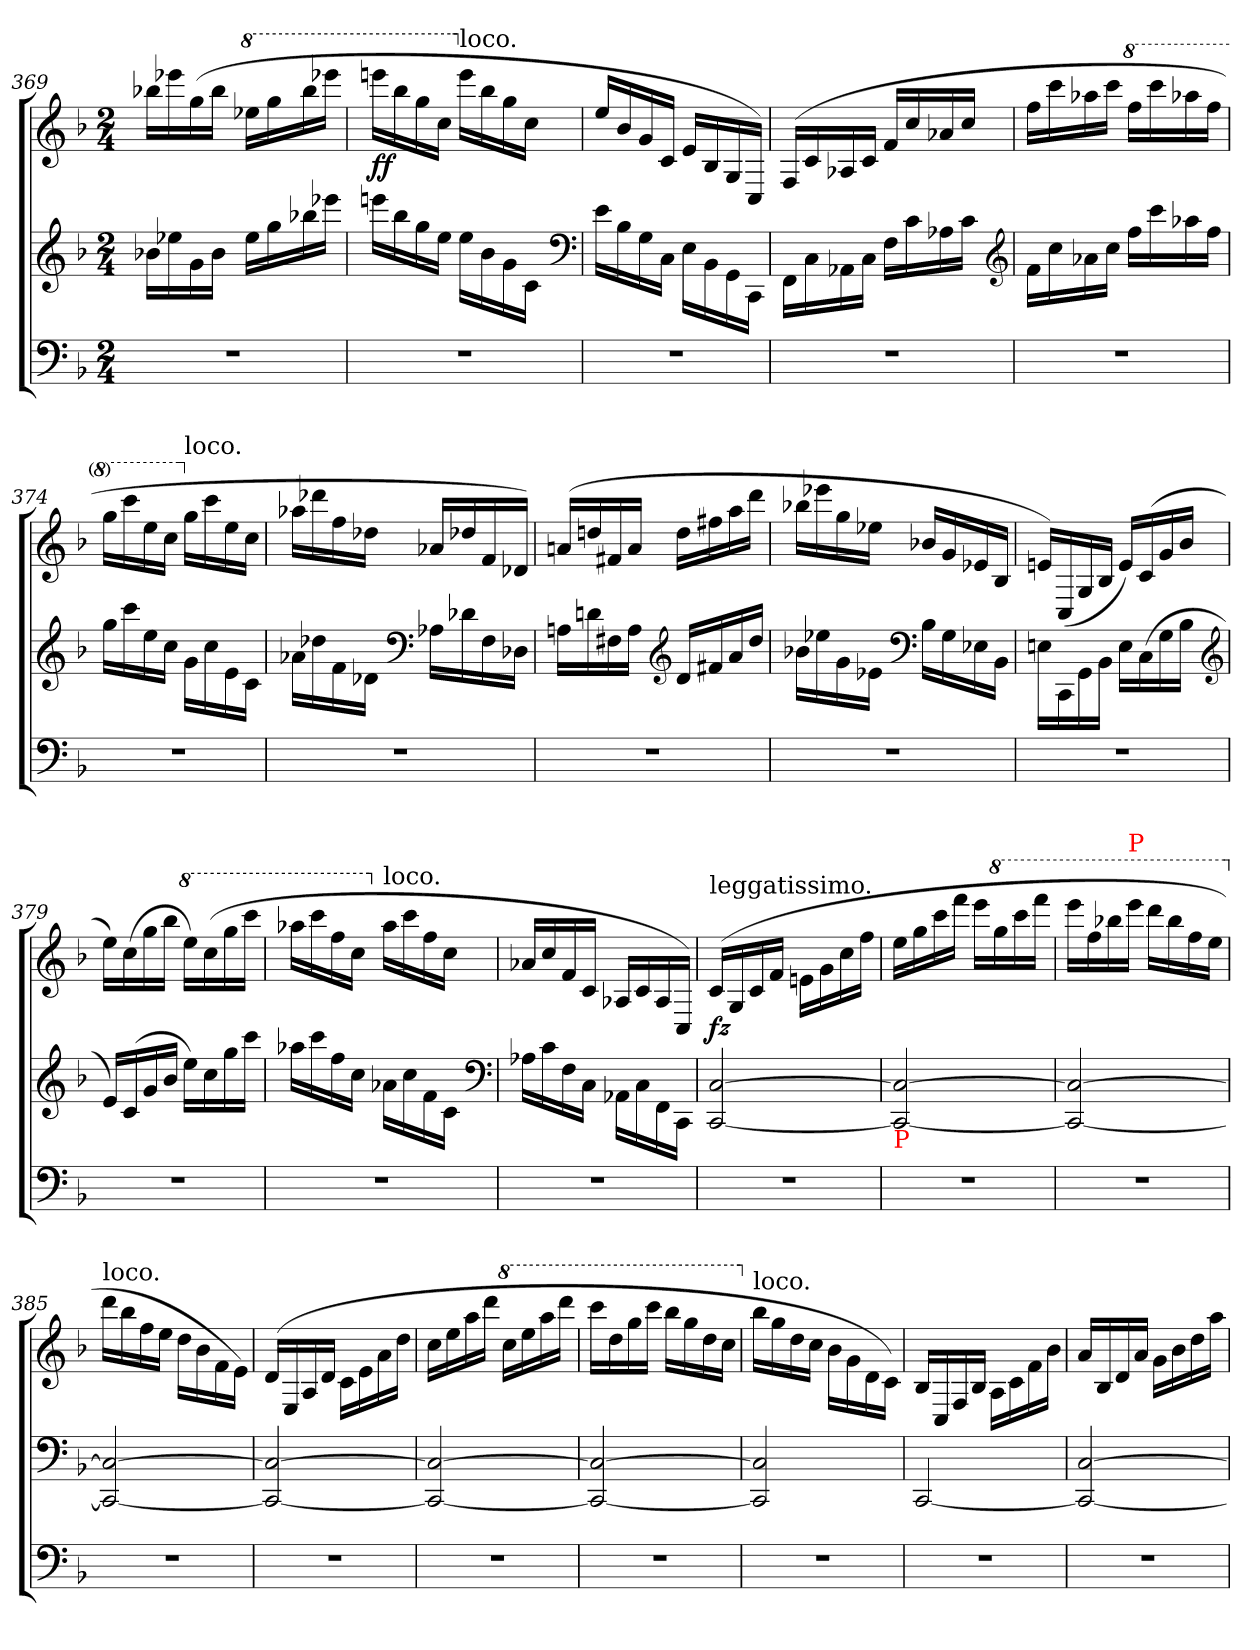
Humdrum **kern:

**kern	**kern	**kern	**dynam
*part2	*part1	*part1	*part1
*staff3	*staff2	*staff1	*staff1/2
*clefF4	*clefG2	*clefG2	*
*k[b-]	*k[b-]	*k[b-]	*
*F:	*F:	*F:	*
*M2/4	*M2/4	*M2/4	*
=369	=369	=369	=369
2r	16b-XLL	16bb-XLL	.
.	16ee-X	16eee-X	.
.	16g	(>16gg	.
.	16b-JJ	16bb-JJ	.
*	*	*8va	*
.	16ee-LL	16eee-XLL	.
.	16gg	16ggg	.
.	16bb-X	16bbb-	.
.	16eee-XJJ	16eeee-XJJ	.
=370	=370	=370	=370
2r	16eeenLL	16eeeenLL	ff
.	16bb-	16bbb-	.
.	16gg	16ggg	.
.	16eeJJ	16cccJJ	.
*	*	*X8va	*
!	!	!LO:TX:a:t=loco.	!
.	16ee\LL	16eeeLL	.
.	16b-\	16bb-	.
.	16g\	16gg	.
.	16c\JJ	16ccJJ	.
*	*clefF4	*	*
=371	=371	=371	=371
2r	16eLL	16eeLL	.
.	16B-	16b-	.
.	16G	16g	.
.	16CJJ	16cJJ	.
.	16E\LL	16eLL	.
.	16BB-\	16B-	.
.	16GG\	16G/	.
.	16CC\JJ	16C/JJ)	.
=372	=372	=372	=372
2r	16FF\LL	(>16F/LL	.
.	16C\	16c/	.
.	16AA-X\	16A-X	.
.	16C\JJ	16c/JJ	.
.	16FLL	16fLL	.
.	16c	16cc	.
.	16A-X	16a-X	.
.	16cJJ	16ccJJ	.
*	*clefG2	*	*
=373	=373	=373	=373
2r	16f\LL	16ffLL	.
.	16cc\	16ccc	.
.	16a-X\	16aa-X	.
.	16cc\JJ	16cccJJ	.
*	*	*8va	*
.	16ffLL	16fffLL	.
.	16ccc	16cccc	.
.	16aa-X	16aaa-X	.
.	16ffJJ	16fffJJ	.
=374	=374	=374	=374
2r	16ggLL	16gggLL	.
.	16ccc	16cccc	.
.	16ee	16eee	.
.	16ccJJ	16cccJJ	.
*	*	*X8va	*
!	!	!LO:TX:a:t=loco.	!
.	16g\LL	16ggLL	.
.	16cc\	16ccc	.
.	16e\	16ee	.
.	16c\JJ	16ccJJ	.
=375	=375	=375	=375
2r	16a-X\LL	16aa-XLL	.
.	16dd-X\	16ddd-X	.
.	16f\	16ff	.
.	16d-X\JJ	16dd-XJJ	.
*	*clefF4	*	*
.	16A-XLL	16a-XLL	.
.	16d-X	16dd-X	.
.	16F	16f	.
.	16D-XJJ	16d-XJJ)	.
=376	=376	=376	=376
2r	16AnLL	(>16anLL	.
.	16dn	16ddn	.
.	16F#X	16f#X	.
.	16AJJ	16aJJ	.
*	*clefG2	*	*
.	16dLL	16ddLL	.
.	16f#X	16ff#X	.
.	16a	16aa	.
.	16ddJJ	16dddJJ	.
=377	=377	=377	=377
2r	16b-X\LL	16bb-XLL	.
.	16ee-X\	16eee-X	.
.	16g\	16gg	.
.	16e-X\JJ	16ee-XJJ	.
*	*clefF4	*	*
.	16B-LL	16b-XLL	.
.	16G	16g	.
.	16E-X	16e-X	.
.	16BB-JJ	16B-JJ	.
=378	=378	=378	=378
2r	16En\LL	16enLL)	.
.	16CC\	(16C/	.
.	16GG\	16G/	.
.	16BB-\JJ	16B-/JJ	.
.	16ELL	16eLL)	.
.	(16C	(<16c	.
.	16G	16g	.
.	16B-JJ	16b-JJ	.
*	*clefG2	*	*
=379	=379	=379	=379
2r	16eLL)	16eeLL)	.
.	(<16c	(16cc	.
.	16g	16gg	.
.	16b-JJ	16bb-JJ	.
*	*	*8va	*
.	16eeLL)	16eeeLL)	.
.	16cc	(>16ccc	.
.	16gg	16ggg	.
.	16cccJJ	16ccccJJ	.
=380	=380	=380	=380
2r	16aa-XLL	16aaa-XLL	.
.	16ccc	16cccc	.
.	16ff	16fff	.
.	16ccJJ	16cccJJ	.
*	*	*X8va	*
!	!	!LO:TX:a:t=loco.	!
.	16a-X\LL	16aa-LL	.
.	16cc\	16ccc	.
.	16f\	16ff	.
.	16c\JJ	16ccJJ	.
*	*clefF4	*	*
=381	=381	=381	=381
2r	16A-XLL	16a-XLL	.
.	16c	16cc	.
.	16F	16f	.
.	16CJJ	16cJJ	.
.	16AA-X\LL	16A-XLL	.
.	16C\	16c/	.
.	16FF\	16A-/	.
.	16CC\JJ	16C/JJ)	.
=382	=382	=382	=382
!	!	!LO:TX:a:t=leggatissimo.	!
2r	[2C [2CC	(>16cLL	fz
.	.	16G	.
.	.	16c	.
.	.	16fJJ	.
.	.	16enLL	.
.	.	16g	.
.	.	16cc	.
.	.	16ffJJ	.
=383	=383	=383	=383
!	!LO:TX:b:color=red:t=P	!	!
2r	2C_ 2CC_	16eeLL	.
.	.	16gg	.
.	.	16ccc	.
.	.	16fffJJ	.
.	.	16eeeLL	.
*	*	*8va	*
.	.	16ggg	.
.	.	16cccc	.
.	.	16ffffJJ	.
=384	=384	=384	=384
2r	2C_ 2CC_	16eeeeLL	.
.	.	16fff	.
.	.	16bbb-X	.
!	!	!LO:TX:a:color=red:t=P	!
.	.	16eeeeJJ	.
.	.	16ddddLL	.
.	.	16bbb-	.
.	.	16fff	.
.	.	16eeeJJ	.
=385	=385	=385	=385
*	*	*X8va	*
!	!	!LO:TX:a:t=loco.	!
2r	2C_ 2CC_	16dddLL	.
.	.	16bb-	.
.	.	16ff	.
.	.	16eeJJ	.
.	.	16dd\LL	.
.	.	16b-\	.
.	.	16f\	.
.	.	16e\JJ)	.
=386	=386	=386	=386
2r	2C_ 2CC_	(>16d\LL	.
.	.	16E/	.
.	.	16A/	.
.	.	16d\JJ	.
.	.	16c\LL	.
.	.	16e\	.
.	.	16a\	.
.	.	16dd\JJ	.
=387	=387	=387	=387
2r	2C_ 2CC_	16ccLL	.
.	.	16ee	.
.	.	16aa	.
.	.	16dddJJ	.
*	*	*8va	*
.	.	16cccLL	.
.	.	16eee	.
.	.	16aaa	.
.	.	16ddddJJ	.
=388	=388	=388	=388
2r	2C_ 2CC_	16ccccLL	.
.	.	16ddd	.
.	.	16ggg	.
.	.	16ccccJJ	.
.	.	16bbb-LL	.
.	.	16ggg	.
.	.	16ddd	.
.	.	16cccJJ	.
=389	=389	=389	=389
*	*	*X8va	*
!	!	!LO:TX:a:t=loco.	!
2r	2C] 2CC]	16bb-LL	.
.	.	16gg	.
.	.	16dd	.
.	.	16ccJJ	.
.	.	16b-\LL	.
.	.	16g\	.
.	.	16d\	.
.	.	16c\JJ)	.
=390	=390	=390	=390
2r	[2CC/	16B-/LL	.
.	.	16C/	.
.	.	16F/	.
.	.	16B-/JJ	.
.	.	16A/LL	.
.	.	16c\	.
.	.	16f\	.
.	.	16b-\JJ	.
=391	=391	=391	=391
2r	[2C 2CC_	16aLL	.
.	.	16B-	.
.	.	16d	.
.	.	16aJJ	.
.	.	16gLL	.
.	.	16b-	.
.	.	16dd	.
.	.	16aaJJ	.
=	=	=	=
*-	*-	*-	*-
